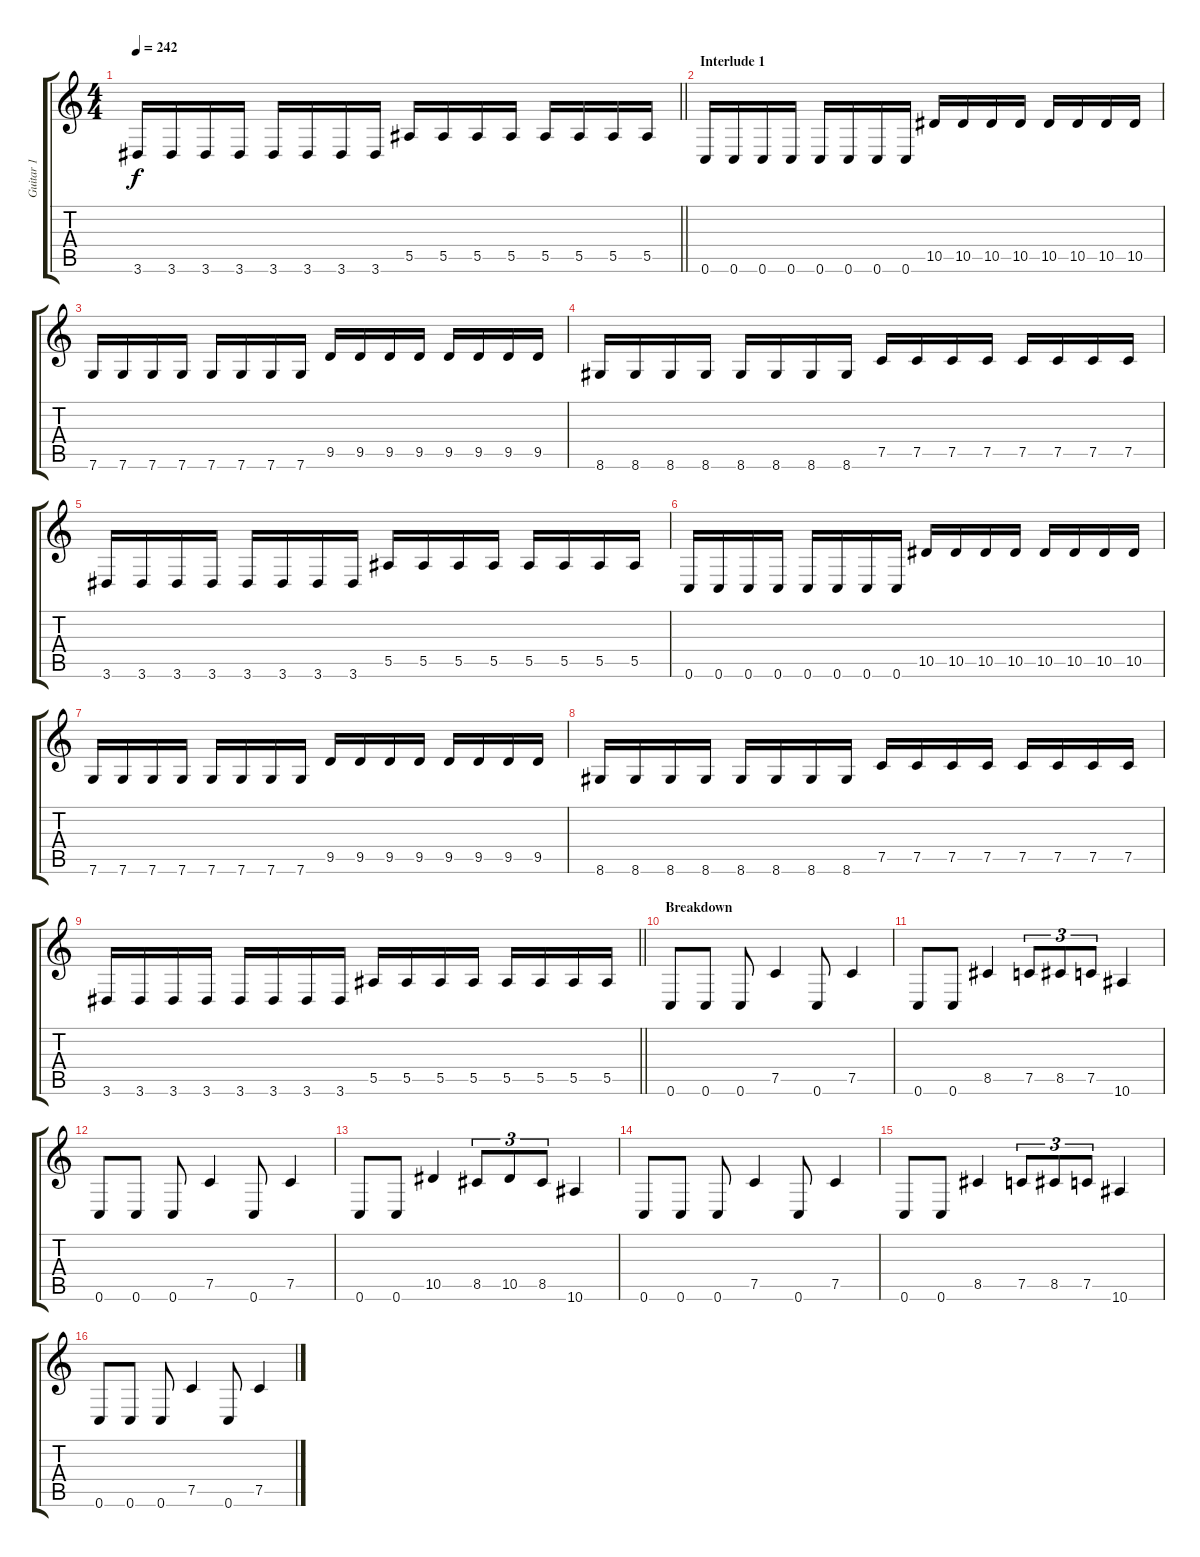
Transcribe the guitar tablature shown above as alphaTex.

\track ("Guitar 1" "Guitar 1") {instrument distortionguitar}
\staff {score tabs}
\tuning (C4 G3 Eb3 Bb2 F2 C2) {hide}
\ts (4 4)
\tempo 242
\clef g2
\barLineRight lightlight
\ks c
3.6.16{dy f} 3.6.16 3.6.16 3.6.16 3.6.16 3.6.16 3.6.16 3.6.16 5.5.16 5.5.16 5.5.16 5.5.16 5.5.16 5.5.16 5.5.16 5.5.16 |
\section ("" "Interlude 1")
0.6.16 0.6.16 0.6.16 0.6.16 0.6.16 0.6.16 0.6.16 0.6.16 10.5.16 10.5.16 10.5.16 10.5.16 10.5.16 10.5.16 10.5.16 10.5.16 |
7.6.16 7.6.16 7.6.16 7.6.16 7.6.16 7.6.16 7.6.16 7.6.16 9.5.16 9.5.16 9.5.16 9.5.16 9.5.16 9.5.16 9.5.16 9.5.16 |
8.6.16 8.6.16 8.6.16 8.6.16 8.6.16 8.6.16 8.6.16 8.6.16 7.5.16 7.5.16 7.5.16 7.5.16 7.5.16 7.5.16 7.5.16 7.5.16 |
3.6.16 3.6.16 3.6.16 3.6.16 3.6.16 3.6.16 3.6.16 3.6.16 5.5.16 5.5.16 5.5.16 5.5.16 5.5.16 5.5.16 5.5.16 5.5.16 |
0.6.16 0.6.16 0.6.16 0.6.16 0.6.16 0.6.16 0.6.16 0.6.16 10.5.16 10.5.16 10.5.16 10.5.16 10.5.16 10.5.16 10.5.16 10.5.16 |
7.6.16 7.6.16 7.6.16 7.6.16 7.6.16 7.6.16 7.6.16 7.6.16 9.5.16 9.5.16 9.5.16 9.5.16 9.5.16 9.5.16 9.5.16 9.5.16 |
8.6.16 8.6.16 8.6.16 8.6.16 8.6.16 8.6.16 8.6.16 8.6.16 7.5.16 7.5.16 7.5.16 7.5.16 7.5.16 7.5.16 7.5.16 7.5.16 |
\barLineRight lightlight
3.6.16 3.6.16 3.6.16 3.6.16 3.6.16 3.6.16 3.6.16 3.6.16 5.5.16 5.5.16 5.5.16 5.5.16 5.5.16 5.5.16 5.5.16 5.5.16 |
\section ("" "Breakdown")
0.6.8 0.6.8 0.6.8 7.5.4 0.6.8 7.5.4 |
0.6.8 0.6.8 8.5.4 7.5.8{tu (3 2)} 8.5.8{tu (3 2)} 7.5.8{tu (3 2)} 10.6.4 |
0.6.8 0.6.8 0.6.8 7.5.4 0.6.8 7.5.4 |
0.6.8 0.6.8 10.5.4 8.5.8{tu (3 2)} 10.5.8{tu (3 2)} 8.5.8{tu (3 2)} 10.6.4 |
0.6.8 0.6.8 0.6.8 7.5.4 0.6.8 7.5.4 |
0.6.8 0.6.8 8.5.4 7.5.8{tu (3 2)} 8.5.8{tu (3 2)} 7.5.8{tu (3 2)} 10.6.4 |
0.6.8 0.6.8 0.6.8 7.5.4 0.6.8 7.5.4
